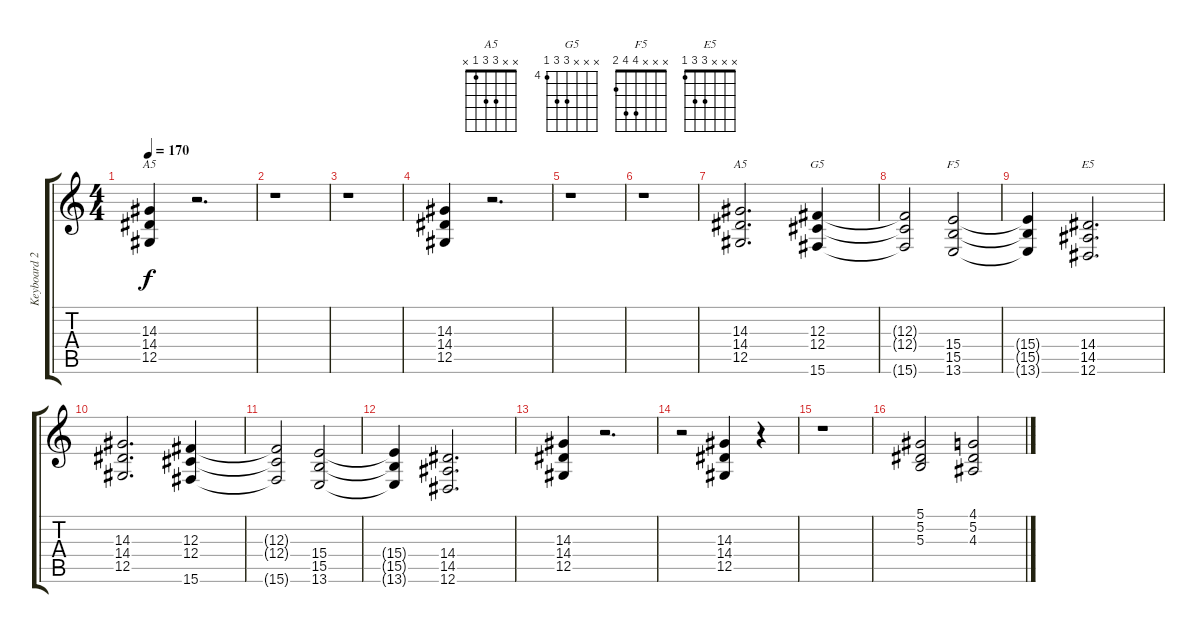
\track ("Keyboard 2" "Keyboard 2") {instrument choiraahs}
\staff {score tabs}
\tuning (Eb4 Bb3 Gb3 Db3 Ab2 Eb2) {hide}
\chord ("A5" x x 2 2 0 x)
\chord ("A5" x x 3 3 1 x)
\chord ("G5" x x x 6 6 4) {firstfret 4}
\chord ("F5" x x x 4 4 2)
\chord ("E5" x x x 3 3 1)
\ts (4 4)
\tempo 170
\clef g2
\ks c
(14.3 14.4 12.5).4{ch "A5" dy f instrument choiraahs} r.2{d} |
r.1 |
r.1 |
(14.3 14.4 12.5).4 r.2{d} |
r.1 |
r.1 |
(14.3 14.4 12.5).2{d ch "A5"} (12.3 12.4 15.6).4{ch "G5"} |
(12.3{t} 12.4{t} 15.6{t}).2 (15.4 15.5 13.6).2{ch "F5"} |
(15.4{t} 15.5{t} 13.6{t}).4 (14.4 14.5 12.6).2{d ch "E5"} |
(14.3 14.4 12.5).2{d} (12.3 12.4 15.6).4 |
(12.3{t} 12.4{t} 15.6{t}).2 (15.4 15.5 13.6).2 |
(15.4{t} 15.5{t} 13.6{t}).4 (14.4 14.5 12.6).2{d} |
(14.3 14.4 12.5).4 r.2{d} |
r.2 (14.3 14.4 12.5).4 r.4 |
r.1 |
(5.1 5.2 5.3).2 (4.1 5.2 4.3).2
